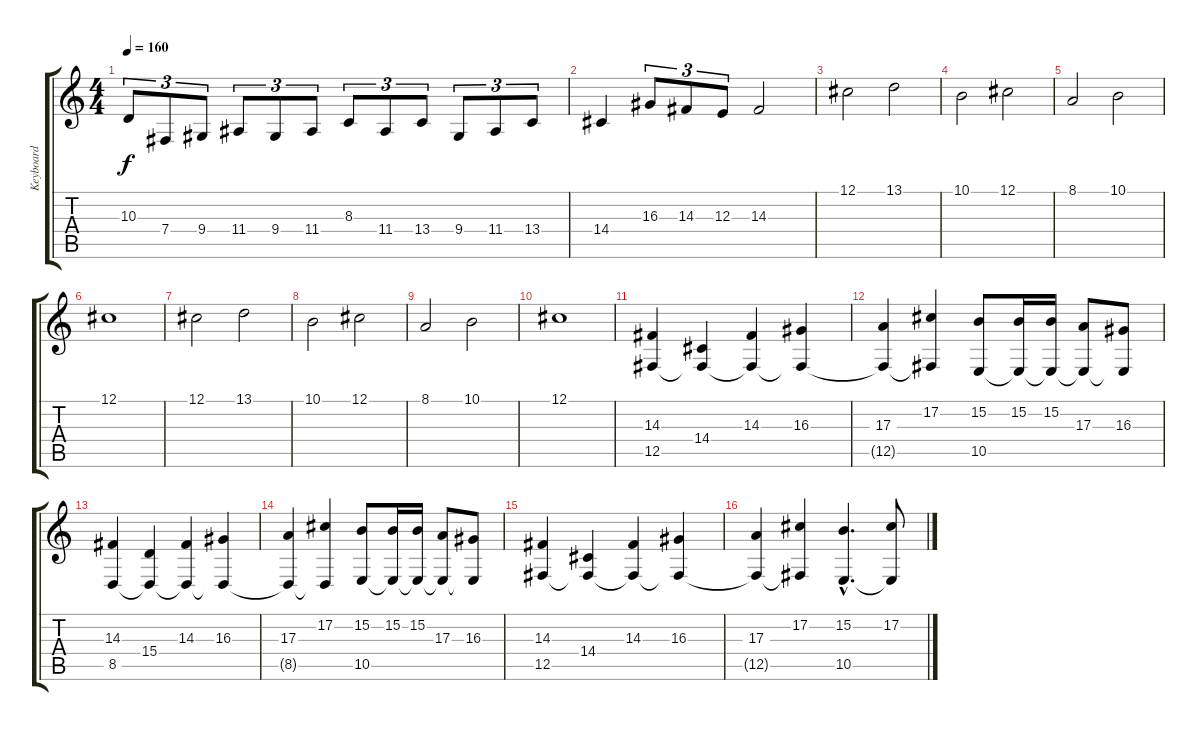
\track ("Keyboard" "Keyboard") {instrument acousticgrandpiano}
\staff {score tabs}
\tuning (Db4 Ab3 E3 B2 Gb2 Db2) {hide}
\ts (4 4)
\tempo 160
\clef g2
\ks c
10.3.8{tu (3 2) dy f} 7.4.8{tu (3 2)} 9.4.8{tu (3 2)} 11.4.8{tu (3 2)} 9.4.8{tu (3 2)} 11.4.8{tu (3 2)} 8.3.8{tu (3 2)} 11.4.8{tu (3 2)} 13.4.8{tu (3 2)} 9.4.8{tu (3 2)} 11.4.8{tu (3 2)} 13.4.8{tu (3 2)} |
14.4.4 16.3.8{tu (3 2)} 14.3.8{tu (3 2)} 12.3.8{tu (3 2)} 14.3.2 |
12.1.2{instrument choiraahs} 13.1.2 |
10.1.2 12.1.2 |
8.1.2 10.1.2 |
12.1.1 |
12.1.2{instrument choiraahs} 13.1.2 |
10.1.2 12.1.2 |
8.1.2 10.1.2 |
12.1.1 |
(14.3 12.5).4{instrument churchorgan} (14.4 12.5{t}).4 (14.3 12.5{t}).4 (16.3 12.5{t}).4 |
(17.3 12.5{t}).4 (17.2 12.5{t}).4 (15.2 10.5).8 (15.2 10.5{t}).16 (15.2 10.5{t}).16 (17.3 10.5{t}).8 (16.3 10.5{t}).8 |
(14.3 8.5).4 (15.4 8.5{t}).4 (14.3 8.5{t}).4 (16.3 8.5{t}).4 |
(17.3 8.5{t}).4 (17.2 8.5{t}).4 (15.2 10.5).8 (15.2 10.5{t}).16 (15.2 10.5{t}).16 (17.3 10.5{t}).8 (16.3 10.5{t}).8 |
(14.3 12.5).4 (14.4 12.5{t}).4 (14.3 12.5{t}).4 (16.3 12.5{t}).4 |
(17.3 12.5{t}).4 (17.2 12.5{t}).4 (15.2{hac} 10.5{hac}).4{d} (17.2 10.5{t}).8
